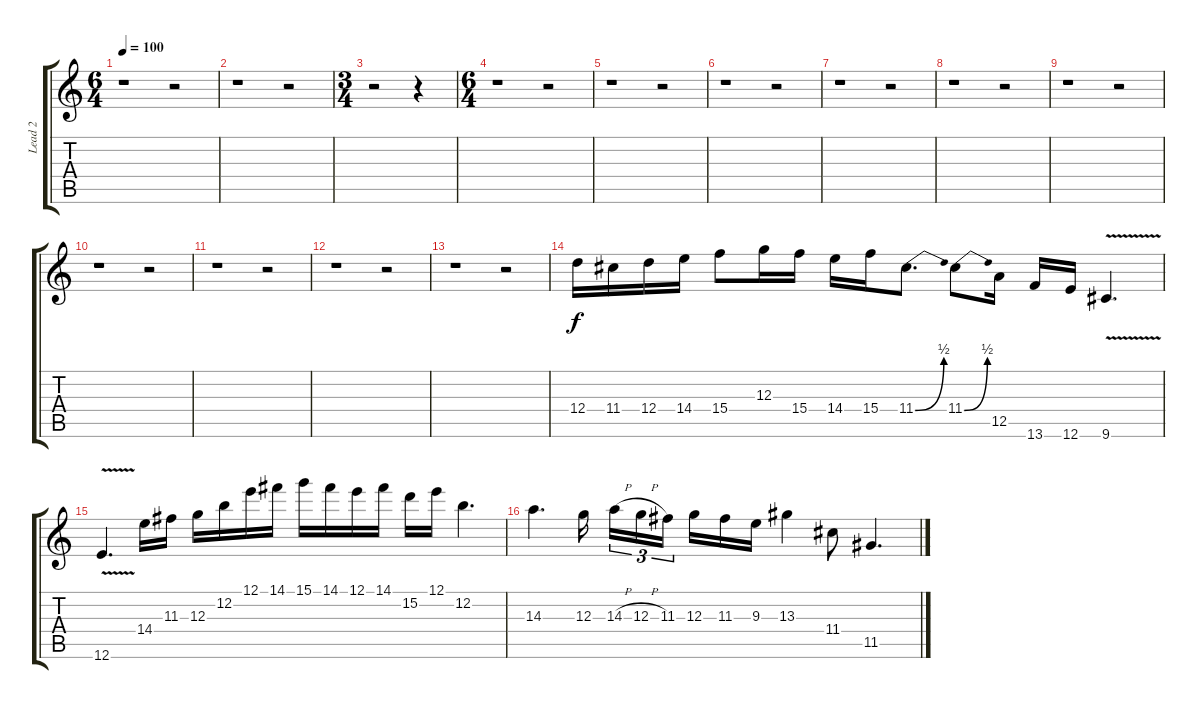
\track ("Lead 2" "Lead 2") {instrument distortionguitar}
\staff {score tabs}
\tuning (E4 B3 G3 D3 A2 E2) {hide}
\ts (6 4)
\tempo 100
\clef g2
\ks c
r.1{dy f} r.2 |
r.1 r.2 |
\ts (3 4)
r.2 r.4 |
\ts (6 4)
r.1 r.2 |
r.1 r.2 |
r.1 r.2 |
r.1 r.2 |
r.1 r.2 |
r.1 r.2 |
r.1 r.2 |
r.1 r.2 |
r.1 r.2 |
r.1 r.2 |
12.4.16 11.4.16 12.4.16 14.4.16 15.4.8 12.3.16 15.4.16 14.4.16 15.4.16 11.4{be (bend 0 0 60 2)}.8{d} 11.4{be (bend 0 0 60 2)}.8 12.5.16 13.6.16 12.6.16 9.6{v}.4{d} |
12.6{v}.4{d} 14.4.16 11.3.16 12.3.16 12.2.16 12.1.16 14.1.16 15.1.16 14.1.16 12.1.16 14.1.16 15.2.16 12.1.16 12.2.4{d} |
14.3.4{d} 12.3.16{beam splitsecondary} 14.3{h}.16{tu (3 2)} 12.3{h}.16{tu (3 2)} 11.3.16{tu (3 2) beam splitsecondary} 12.3.16 11.3.16 9.3.16 13.3.4 11.4.8 11.5.4{d}
